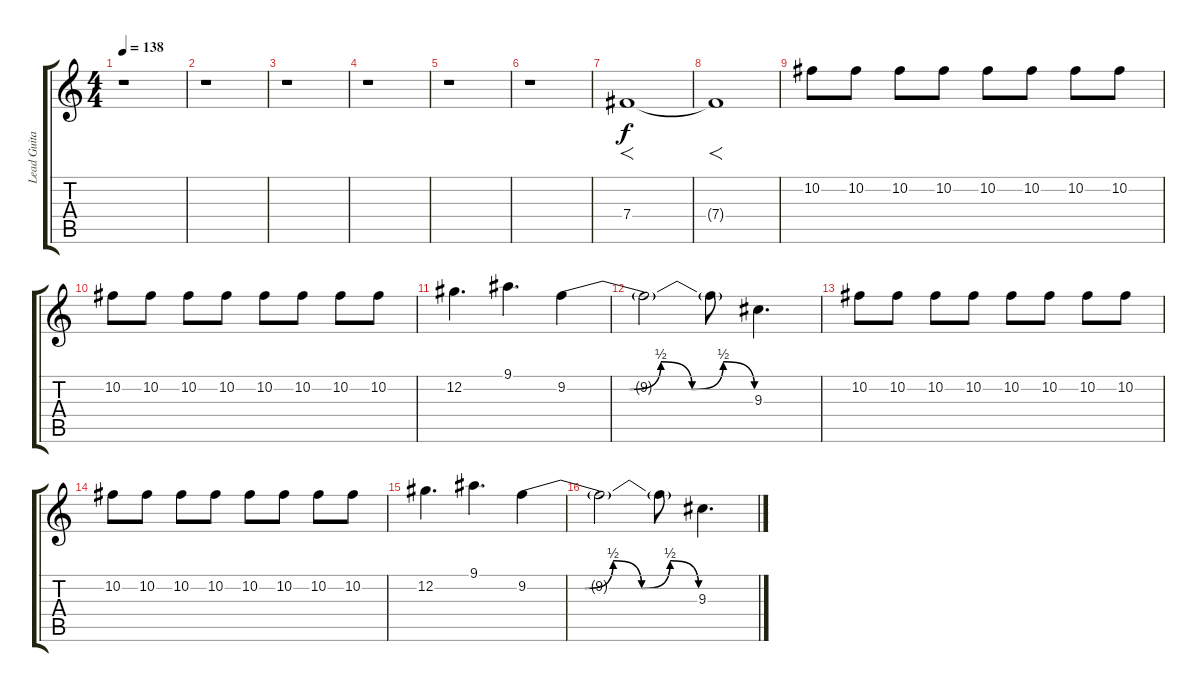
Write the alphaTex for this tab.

\track ("Lead Guitar " "Lead Guita") {instrument distortionguitar}
\staff {score tabs}
\tuning (Db4 Ab3 E3 B2 Gb2 B1) {hide}
\ts (4 4)
\tempo 138
\clef g2
\ks c
r.1{dy f instrument distortionguitar} |
r.1 |
r.1 |
r.1 |
r.1 |
r.1 |
7.4.1{f} |
7.4{t}.1{f} |
10.2.8 10.2.8 10.2.8 10.2.8 10.2.8 10.2.8 10.2.8 10.2.8 |
10.2.8 10.2.8 10.2.8 10.2.8 10.2.8 10.2.8 10.2.8 10.2.8 |
12.2.4{d} 9.1.4{d} 9.2{be (custom 0 0 10 0 20 0 30 2 40 0 50 2 60 0)}.4 |
9.2{t}.2 9.2{t}.8 9.3.4{d} |
10.2.8 10.2.8 10.2.8 10.2.8 10.2.8 10.2.8 10.2.8 10.2.8 |
10.2.8 10.2.8 10.2.8 10.2.8 10.2.8 10.2.8 10.2.8 10.2.8 |
12.2.4{d} 9.1.4{d} 9.2{be (custom 0 0 10 0 20 0 30 2 40 0 50 2 60 0)}.4 |
9.2{t}.2 9.2{t}.8 9.3.4{d}
